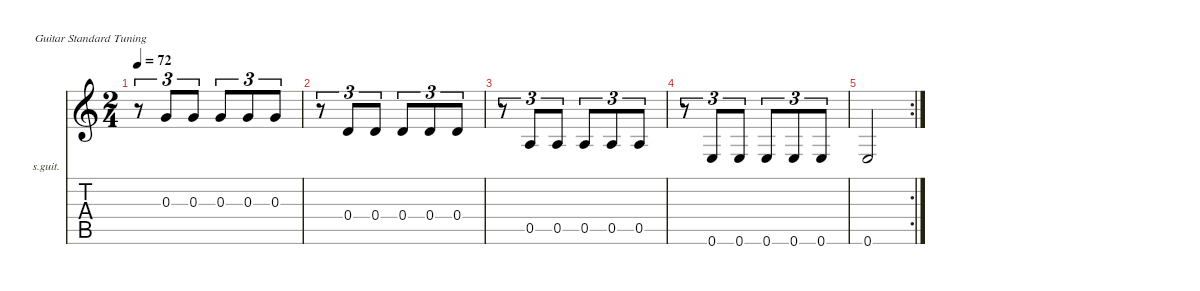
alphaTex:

\defaultSystemsLayout 4
\hideDynamics
\bracketExtendMode nobrackets
\firstSystemTrackNameOrientation horizontal
\otherSystemsTrackNameOrientation horizontal
\track ("Òô¹ì 1" "s.guit.") {mute instrument acousticguitarsteel}
\staff {score tabs}
\tuning (E4 B3 G3 D3 A2 E2)
\ts (2 4)
\tempo 72
\clef g2
\ks c
r.8{tu (3 2) dy f} 0.3.8{tu (3 2)} 0.3.8{tu (3 2)} 0.3.8{tu (3 2)} 0.3.8{tu (3 2)} 0.3.8{tu (3 2)} |
r.8{tu (3 2)} 0.4.8{tu (3 2)} 0.4.8{tu (3 2)} 0.4.8{tu (3 2)} 0.4.8{tu (3 2)} 0.4.8{tu (3 2)} |
r.8{tu (3 2)} 0.5.8{tu (3 2)} 0.5.8{tu (3 2)} 0.5.8{tu (3 2)} 0.5.8{tu (3 2)} 0.5.8{tu (3 2)} |
r.8{tu (3 2)} 0.6.8{tu (3 2)} 0.6.8{tu (3 2)} 0.6.8{tu (3 2)} 0.6.8{tu (3 2)} 0.6.8{tu (3 2)} |
\rc 2
0.6.2
